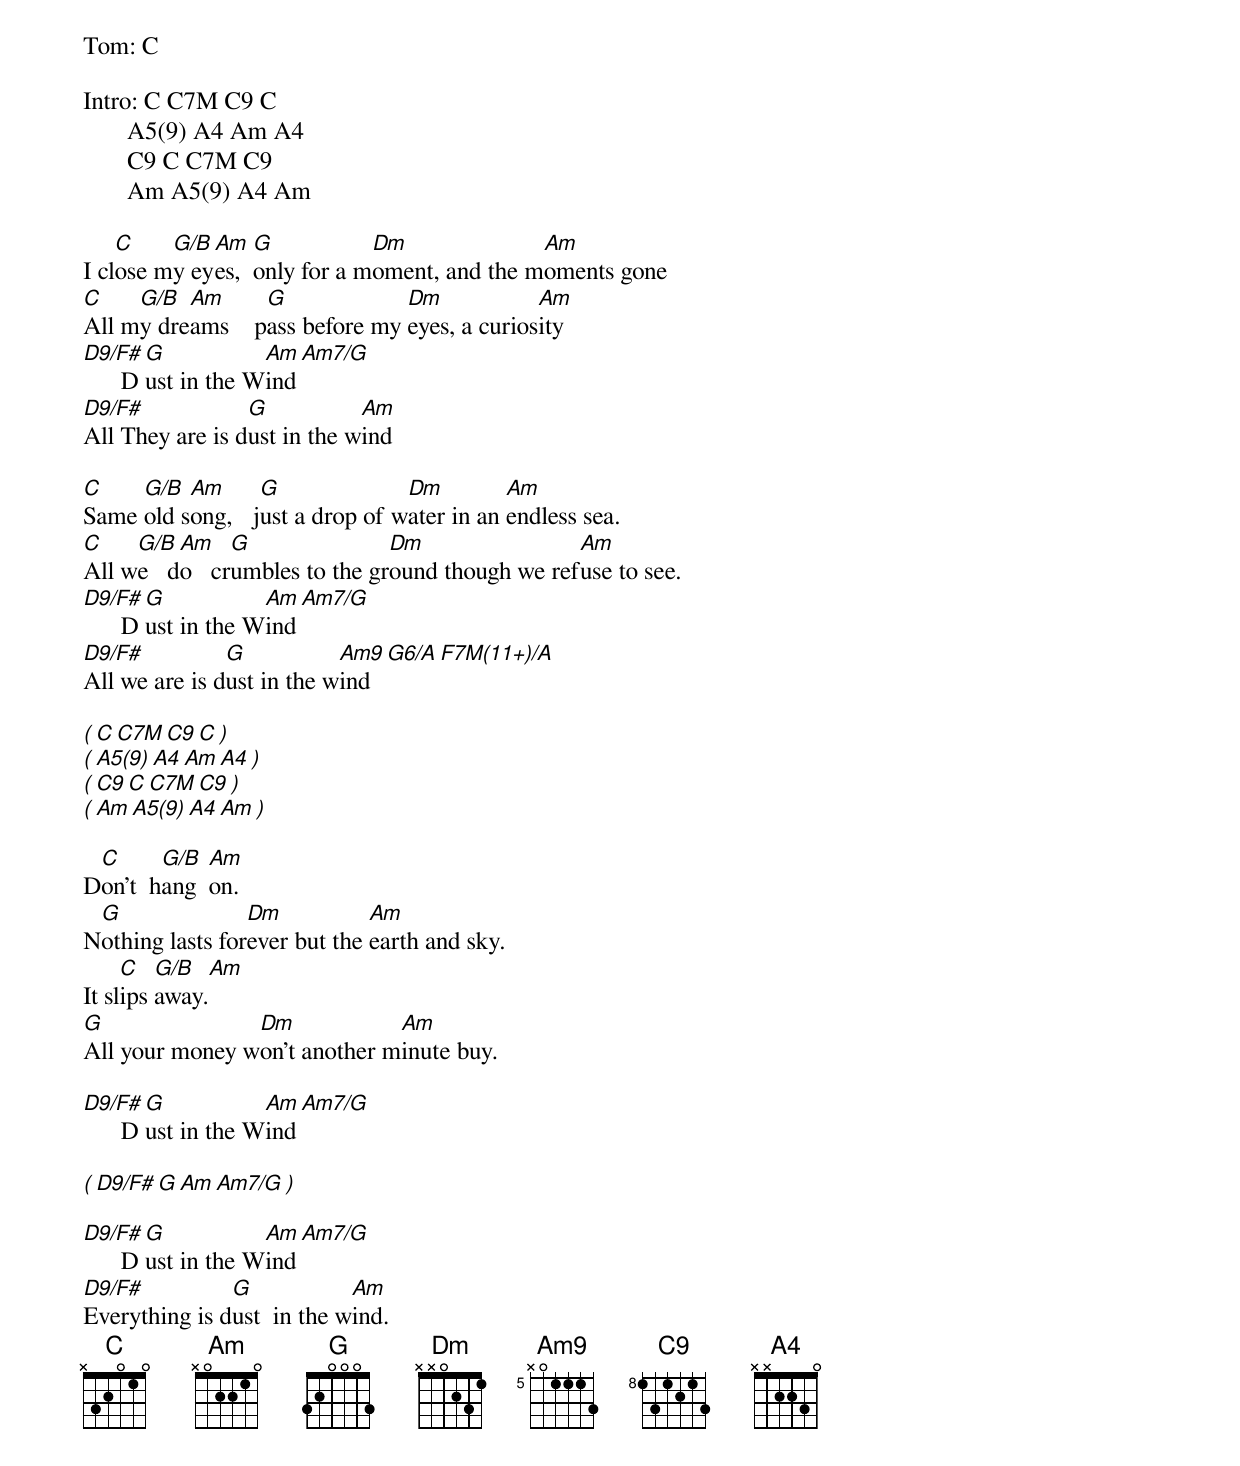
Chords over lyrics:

Tom: C

Intro: C C7M C9 C
       A5(9) A4 Am A4
       C9 C C7M C9
       Am A5(9) A4 Am

    C    G/B Am   G           Dm              Am
I close my eyes,  only for a moment, and the moments gone
C    G/B  Am      G             Dm            Am
All my dreams    pass before my eyes, a curiosity
D9/F#  G           Am    Am7/G
      Dust in the Wind
D9/F#            G           Am
All They are is dust in the wind

C    G/B  Am      G              Dm         Am
Same old song,   just a drop of water in an endless sea.
C    G/B  Am    G               Dm                Am
All we   do   crumbles to the ground though we refuse to see.
D9/F#  G           Am    Am7/G
      Dust in the Wind
D9/F#          G           Am9   G6/A  F7M(11+)/A
All we are is dust in the wind

( C C7M C9 C )
( A5(9) A4 Am A4 )
( C9 C C7M C9 )
( Am A5(9) A4 Am )

 C      G/B  Am
Don't  hang  on.
 G               Dm           Am
Nothing lasts forever but the earth and sky.
     C   G/B  Am
It slips away.
G               Dm            Am
All your money won't another minute buy.

D9/F#  G           Am    Am7/G
      Dust in the Wind

( D9/F#  G Am  Am7/G )

D9/F#  G           Am    Am7/G
      Dust in the Wind
D9/F#          G            Am
Everything is dust  in the wind.
